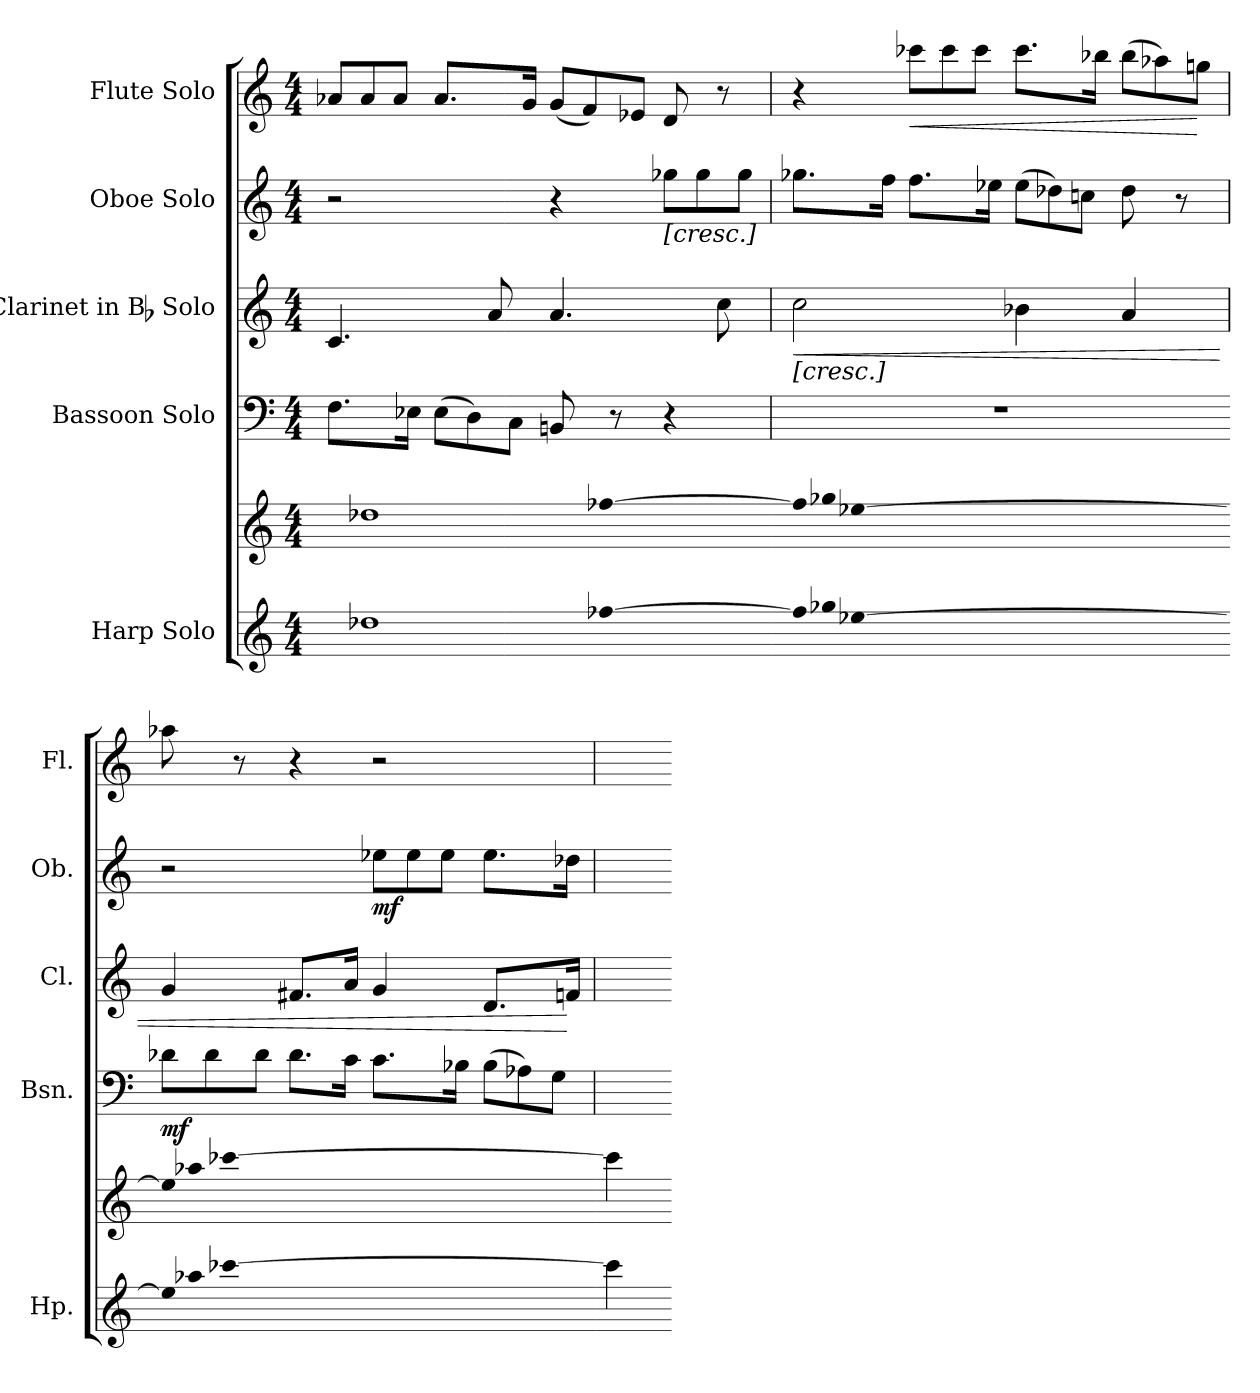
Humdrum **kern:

**kern	**kern	**kern	**dynam	**kern	**dynam	**kern	**dynam	**kern	**dynam
*part5	*part5	*part4	*part4	*part3	*part3	*part2	*part2	*part1	*part1
*staff6	*staff5	*staff4	*staff4	*staff3	*staff3	*staff2	*staff2	*staff1	*staff1
*I"Harp Solo	*	*I"Bassoon Solo	*	*I"Clarinet in Bb Solo	*	*I"Oboe Solo	*	*I"Flute Solo	*
*I'Hp.	*	*I'Bsn.	*	*I'Cl.	*	*I'Ob.	*	*I'Fl.	*
*clefG2	*clefG2	*clefF4	*	*clefG2	*	*clefG2	*	*clefG2	*
*	*	*	*	*ITrd1c2	*	*	*	*	*
*k[]	*k[]	*k[]	*	*k[b-e-]	*	*k[]	*	*k[]	*
*M4/4	*M4/4	*M4/4	*	*M4/4	*	*M4/4	*	*M4/4	*
*	*	*	*	*	*	*	*	*Xtuplet	*
=	=	=	=	=	=	=	=	=	=
12ryy	12ryy	8.FL	.	4.B-	.	2r	.	12a-XL	.
*Xtuplet	*Xtuplet	*	*	*	*	*	*	*	*
36%19dd-X	36%19dd-X	.	.	.	.	.	.	12a-	.
.	.	.	.	.	.	.	.	12a-J	.
.	.	16E-XJk	.	.	.	.	.	.	.
*	*	*Xtuplet	*	*	*	*	*	*	*
.	.	(12E-L	.	.	.	.	.	8.a-L	.
.	.	12D)	.	.	.	.	.	.	.
.	.	.	.	8g	.	.	.	.	.
.	.	12CJ	.	.	.	.	.	.	.
.	.	.	.	.	.	.	.	16gJk	.
.	.	8BBn	.	4.g	.	4r	.	(12gL	.
.	.	.	.	.	.	.	.	12f)	.
[18%7ff-X	[18%7ff-X	.	.	.	.	.	.	.	.
.	.	8r	.	.	.	.	.	.	.
.	.	.	.	.	.	.	.	12e-XJ	.
*	*	*	*	*	*	*Xtuplet	*	*	*
!	!	!	!	!	!	!LO:TX:b:i:t=[cresc.]	!	!	!
.	.	4r	.	.	.	12gg-XL	.	8d	.
.	.	.	.	.	.	12gg-	.	.	.
.	.	.	.	8b-	.	.	.	8r	.
.	.	.	.	.	.	12gg-J	.	.	.
=-	=-	=	=	=	=	=	=	=	=
!	!	!	!	!LO:TX:b:i:t=[cresc.]	!	!	!	!	!
!	!	!	!	!	!LO:HP:b	!	!	!	!
36%5ff-]	36%5ff-]	1r	.	2b-	<	8.gg-XL	.	4r	.
36%19gg-X	36%19gg-X	.	.	.	.	.	.	.	.
.	.	.	.	.	.	16ffJk	.	.	.
!	!	!	!	!	!	!	!	!	!LO:HP:b
.	.	.	.	.	.	8.ffL	.	12ccc-XL	<
.	.	.	.	.	.	.	.	12ccc-	.
.	.	.	.	.	.	.	.	12ccc-J	.
.	.	.	.	.	.	16ee-XJk	.	.	.
.	.	.	.	4a-X	.	(12ee-L	.	8.ccc-L	.
.	.	.	.	.	.	12dd-X)	.	.	.
[3ee-X	[3ee-X	.	.	.	.	12ccnJ	.	.	.
.	.	.	.	.	.	.	.	16bb-XJk	.
.	.	.	.	4g	.	8dd-	.	(12bb-L	.
.	.	.	.	.	.	.	.	12aa-X)	.
.	.	.	.	.	.	8r	.	.	.
.	.	.	.	.	.	.	.	12ggnJ	[
=-	=-	=	=	=	=	=	=	=	=
36%7ee-]	36%7ee-]	12d-XL	mf	4f	.	2r	.	8aa-X	.
.	.	12d-	.	.	.	.	.	.	.
.	.	.	.	.	.	.	.	8r	.
.	.	12d-J	.	.	.	.	.	.	.
36%19aa-X	36%19aa-X	.	.	.	.	.	.	.	.
.	.	8.d-L	.	8.enL	.	.	.	4r	.
.	.	16cJk	.	16gJk	.	.	.	.	.
.	.	8.cL	.	4f	.	12ee-XL	mf	2r	.
.	.	.	.	.	.	12ee-	.	.	.
.	.	.	.	.	.	12ee-J	.	.	.
.	.	16B-XJk	.	.	.	.	.	.	.
[18%5ccc-X	[18%5ccc-X	.	.	.	.	.	.	.	.
.	.	(12B-L	.	8.cL	.	8.ee-L	.	.	.
.	.	12A-X)	.	.	.	.	.	.	.
.	.	12GJ	.	.	.	.	.	.	.
.	.	.	.	16e-XJk	[	16dd-XJk	.	.	.
=-	=-	=	=	=	=	=	=	=	=
4ccc-]	4ccc-]	4ryy	.	4ryy	.	4ryy	.	4ryy	.
=-	=-	=-	=-	=-	=-	=-	=-	=-	=-
*-	*-	*-	*-	*-	*-	*-	*-	*-	*-
